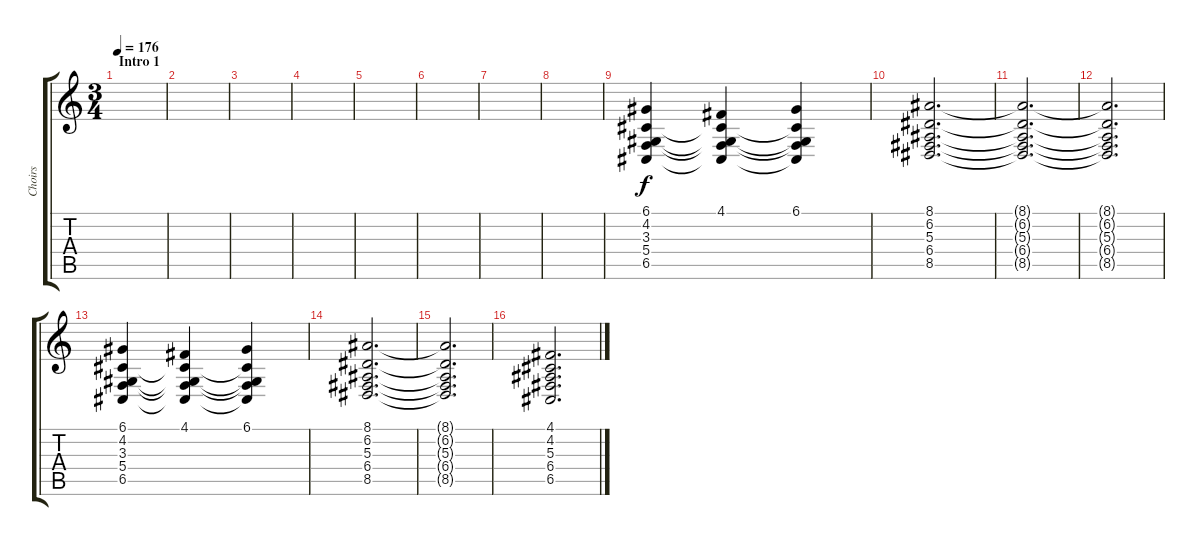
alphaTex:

\track ("Choirs" "Choirs") {instrument choiraahs}
\staff {score tabs}
\tuning (D4 A3 F3 C3 G2 D2) {hide}
\ts (3 4)
\section ("" "Intro 1")
\tempo 176
\clef g2
\ks c
|
|
|
|
|
|
|
|
(6.1 4.2 3.3 5.4 6.5).4 (4.1 4.2{t} 3.3{t} 5.4{t} 6.5{t}).4 (6.1 4.2{t} 3.3{t} 5.4{t} 6.5{t}).4 |
(8.1 6.2 5.3 6.4 8.5).2{d} |
(8.1{t} 6.2{t} 5.3{t} 6.4{t} 8.5{t}).2{d} |
(8.1{t} 6.2{t} 5.3{t} 6.4{t} 8.5{t}).2{d} |
(6.1 4.2 3.3 5.4 6.5).4 (4.1 4.2{t} 3.3{t} 5.4{t} 6.5{t}).4 (6.1 4.2{t} 3.3{t} 5.4{t} 6.5{t}).4 |
(8.1 6.2 5.3 6.4 8.5).2{d} |
(8.1{t} 6.2{t} 5.3{t} 6.4{t} 8.5{t}).2{d} |
(4.1 4.2 5.3 6.4 6.5).2{d}
